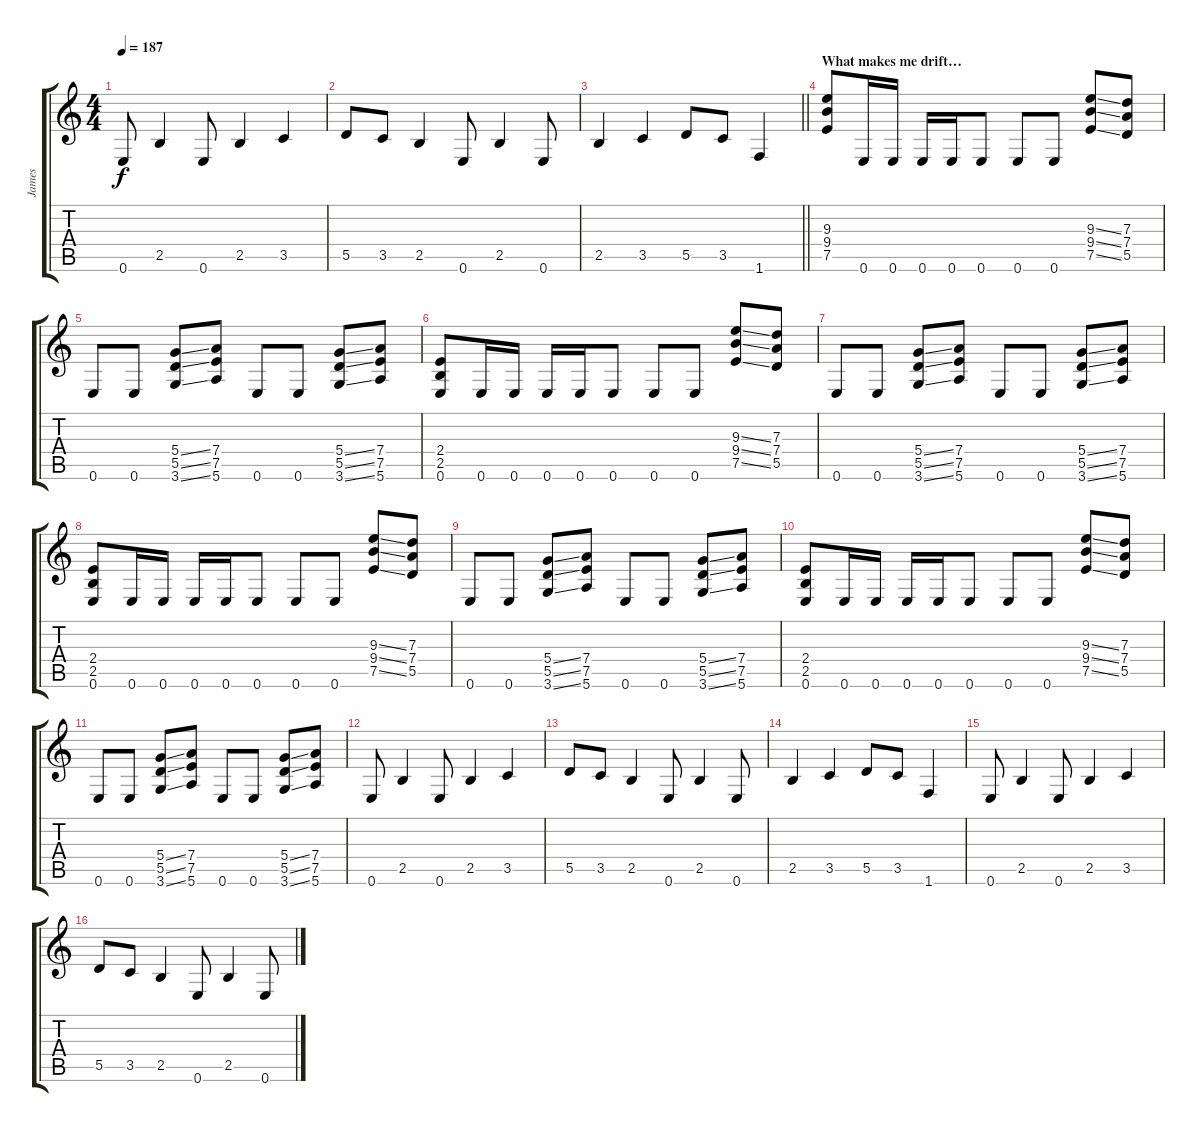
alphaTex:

\track ("James" "James") {instrument distortionguitar}
\staff {score tabs}
\tuning (E4 B3 G3 D3 A2 E2) {hide}
\ts (4 4)
\tempo 187
\clef g2
\ks c
0.6.8{dy f} 2.5.4 0.6.8 2.5.4 3.5.4 |
5.5.8 3.5.8 2.5.4 0.6.8 2.5.4 0.6.8 |
\barLineRight lightlight
2.5.4 3.5.4 5.5.8 3.5.8 1.6.4 |
\section ("" "What makes me drift…")
(9.3 9.4 7.5).8 0.6.16 0.6.16 0.6.16 0.6.16 0.6.8 0.6.8 0.6.8 (9.3{ss} 9.4{ss} 7.5{ss}).8 (7.3 7.4 5.5).8 |
0.6.8 0.6.8 (5.4{ss} 5.5{ss} 3.6{ss}).8 (7.4 7.5 5.6).8 0.6.8 0.6.8 (5.4{ss} 5.5{ss} 3.6{ss}).8 (7.4 7.5 5.6).8 |
(2.4 2.5 0.6).8 0.6.16 0.6.16 0.6.16 0.6.16 0.6.8 0.6.8 0.6.8 (9.3{ss} 9.4{ss} 7.5{ss}).8 (7.3 7.4 5.5).8 |
0.6.8 0.6.8 (5.4{ss} 5.5{ss} 3.6{ss}).8 (7.4 7.5 5.6).8 0.6.8 0.6.8 (5.4{ss} 5.5{ss} 3.6{ss}).8 (7.4 7.5 5.6).8 |
(2.4 2.5 0.6).8 0.6.16 0.6.16 0.6.16 0.6.16 0.6.8 0.6.8 0.6.8 (9.3{ss} 9.4{ss} 7.5{ss}).8 (7.3 7.4 5.5).8 |
0.6.8 0.6.8 (5.4{ss} 5.5{ss} 3.6{ss}).8 (7.4 7.5 5.6).8 0.6.8 0.6.8 (5.4{ss} 5.5{ss} 3.6{ss}).8 (7.4 7.5 5.6).8 |
(2.4 2.5 0.6).8 0.6.16 0.6.16 0.6.16 0.6.16 0.6.8 0.6.8 0.6.8 (9.3{ss} 9.4{ss} 7.5{ss}).8 (7.3 7.4 5.5).8 |
0.6.8 0.6.8 (5.4{ss} 5.5{ss} 3.6{ss}).8 (7.4 7.5 5.6).8 0.6.8 0.6.8 (5.4{ss} 5.5{ss} 3.6{ss}).8 (7.4 7.5 5.6).8 |
0.6.8 2.5.4 0.6.8 2.5.4 3.5.4 |
5.5.8 3.5.8 2.5.4 0.6.8 2.5.4 0.6.8 |
2.5.4 3.5.4 5.5.8 3.5.8 1.6.4 |
0.6.8 2.5.4 0.6.8 2.5.4 3.5.4 |
5.5.8 3.5.8 2.5.4 0.6.8 2.5.4 0.6.8
